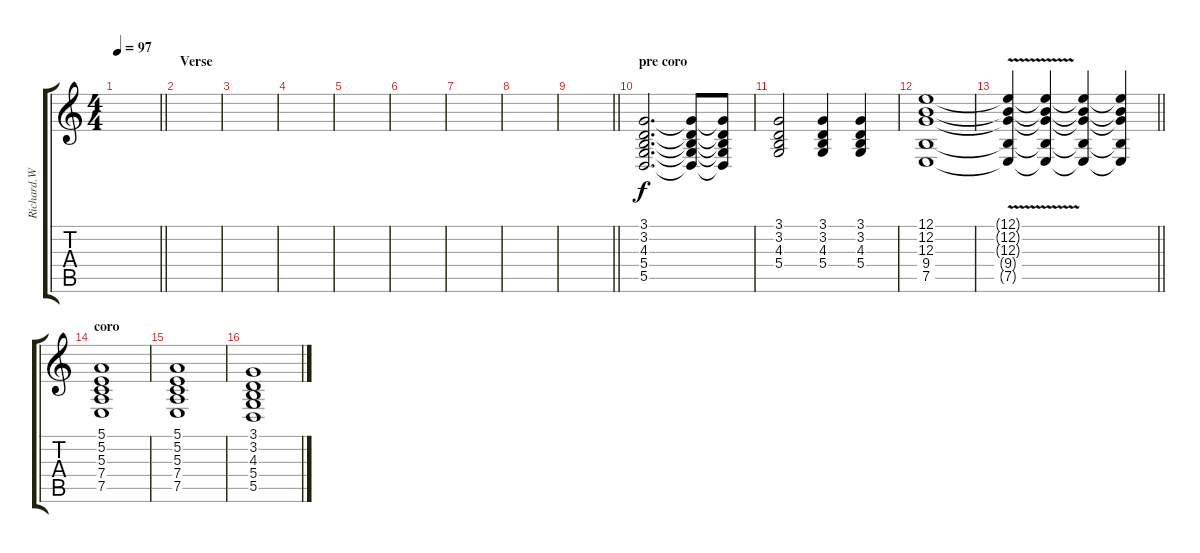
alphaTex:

\track ("Richard.W" "Richard.W") {instrument drawbarorgan bank 255}
\staff {score tabs}
\tuning (E4 B3 G3 D3 A2 E2) {hide}
\ts (4 4)
\tempo 97
\clef g2
\barLineRight lightlight
\ks c
|
\section ("" "Verse")
|
|
|
|
|
|
|
\barLineRight lightlight
|
\section ("" "pre coro")
(3.1 3.2 4.3 5.4 5.5).2{d volume 12 instrument drawbarorgan} (3.1{t} 3.2{t} 4.3{t} 5.4{t} 5.5{t}).8 (3.1{t} 3.2{t} 4.3{t} 5.4{t} 5.5{t}).8 |
(3.1 3.2 4.3 5.4).2 (3.1 3.2 4.3 5.4).4 (3.1 3.2 4.3 5.4).4 |
(12.1 12.2 12.3 9.4 7.5).1 |
\barLineRight lightlight
(12.1{v t} 12.2{v t} 12.3{v t} 9.4{v t} 7.5{v t}).4 (12.1{t} 12.2{t} 12.3{t} 9.4{t} 7.5{t}).4 (12.1{t} 12.2{t} 12.3{t} 9.4{t} 7.5{t}).4 (12.1{t} 12.2{t} 12.3{t} 9.4{t} 7.5{t}).4 |
\section ("" "coro")
(5.1 5.2 5.3 7.4 7.5).1 |
(5.1 5.2 5.3 7.4 7.5).1 |
(3.1 3.2 4.3 5.4 5.5).1
